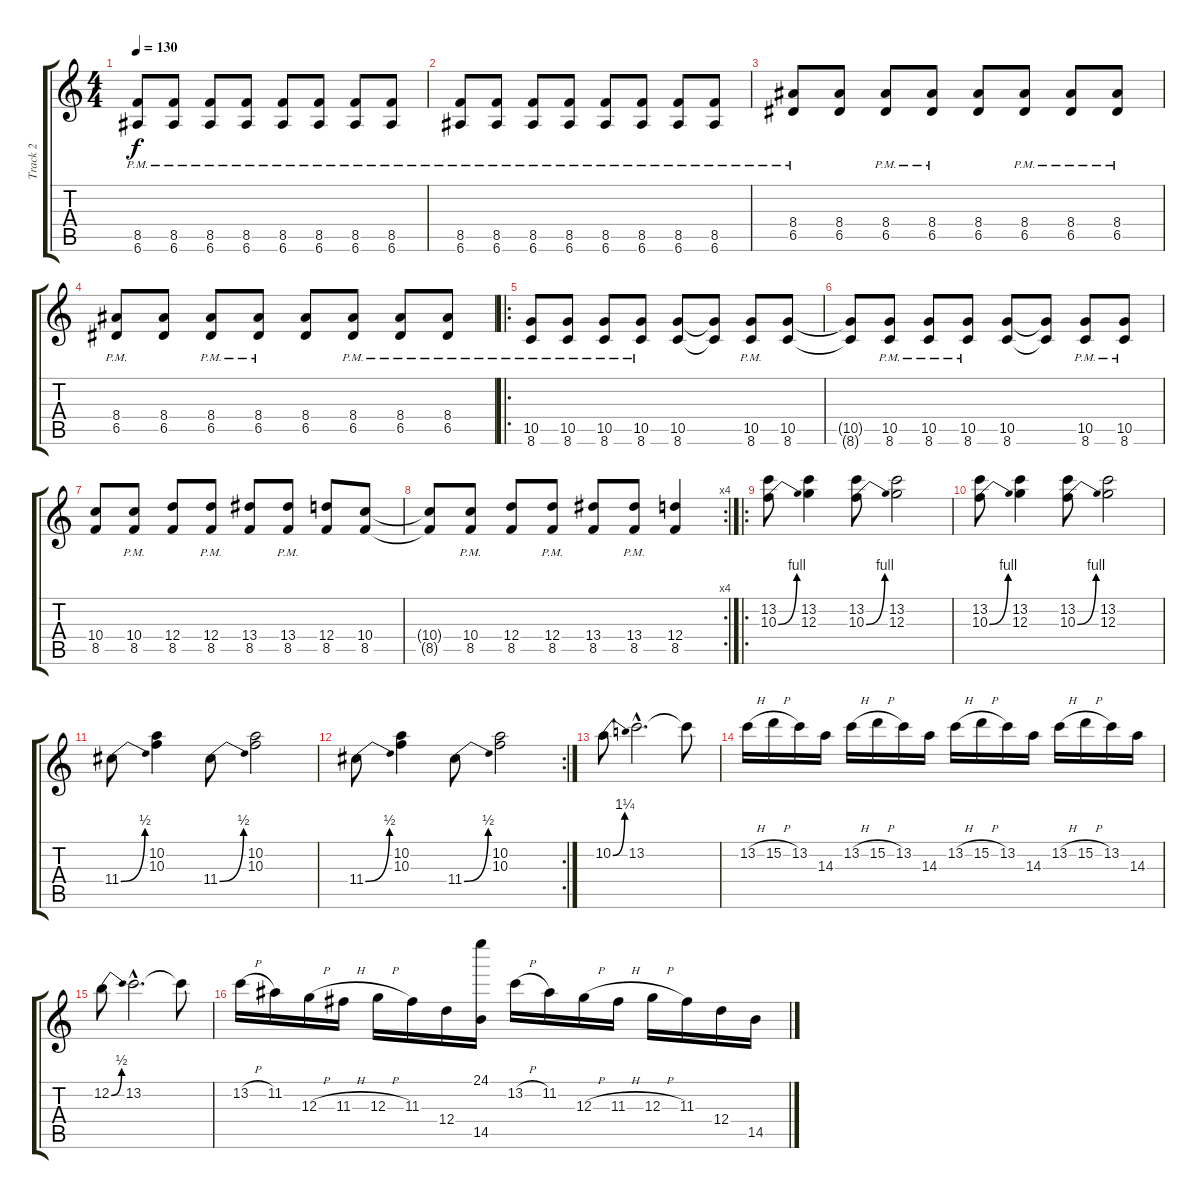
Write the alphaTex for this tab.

\track ("Track 2" "Track 2") {instrument distortionguitar}
\staff {score tabs}
\tuning (E4 B3 G3 D3 A2 E2) {hide}
\ts (4 4)
\tempo 130
\clef g2
\ks c
(8.5{pm} 6.6{pm}).8{dy f} (8.5{pm} 6.6{pm}).8 (8.5{pm} 6.6{pm}).8 (8.5{pm} 6.6{pm}).8 (8.5{pm} 6.6{pm}).8 (8.5{pm} 6.6{pm}).8 (8.5{pm} 6.6{pm}).8 (8.5{pm} 6.6{pm}).8 |
(8.5{pm} 6.6{pm}).8 (8.5{pm} 6.6{pm}).8 (8.5{pm} 6.6{pm}).8 (8.5{pm} 6.6{pm}).8 (8.5{pm} 6.6{pm}).8 (8.5{pm} 6.6{pm}).8 (8.5{pm} 6.6{pm}).8 (8.5{pm} 6.6{pm}).8 |
(8.4{pm} 6.5{pm}).8 (8.4 6.5).8 (8.4{pm} 6.5{pm}).8 (8.4{pm} 6.5{pm}).8 (8.4 6.5).8 (8.4{pm} 6.5{pm}).8 (8.4{pm} 6.5{pm}).8 (8.4{pm} 6.5{pm}).8 |
(8.4{pm} 6.5{pm}).8 (8.4 6.5).8 (8.4{pm} 6.5{pm}).8 (8.4{pm} 6.5{pm}).8 (8.4 6.5).8 (8.4{pm} 6.5{pm}).8 (8.4{pm} 6.5{pm}).8 (8.4{pm} 6.5{pm}).8 |
\ro
(10.5{pm} 8.6{pm}).8 (10.5{pm} 8.6{pm}).8 (10.5{pm} 8.6{pm}).8 (10.5{pm} 8.6{pm}).8 (10.5 8.6).8 (10.5{t} 8.6{t}).8 (10.5{pm} 8.6{pm}).8 (10.5 8.6).8 |
(10.5{t} 8.6{t}).8 (10.5{pm} 8.6{pm}).8 (10.5{pm} 8.6{pm}).8 (10.5{pm} 8.6{pm}).8 (10.5 8.6).8 (10.5{t} 8.6{t}).8 (10.5{pm} 8.6{pm}).8 (10.5{pm} 8.6{pm}).8 |
(10.4 8.5).8 (10.4{pm} 8.5{pm}).8 (12.4 8.5).8 (12.4{pm} 8.5{pm}).8 (13.4 8.5).8 (13.4{pm} 8.5{pm}).8 (12.4 8.5).8 (10.4 8.5).8 |
\rc 4
(10.4{t} 8.5{t}).8 (10.4{pm} 8.5{pm}).8 (12.4 8.5).8 (12.4{pm} 8.5{pm}).8 (13.4 8.5).8 (13.4{pm} 8.5{pm}).8 (12.4 8.5).4 |
\ro
(13.2 10.3{be (bend 0 0 60 4)}).8{instrument distortionguitar} (13.2 12.3).4 (13.2 10.3{be (bend 0 0 60 4)}).8 (13.2 12.3).2 |
(13.2 10.3{be (bend 0 0 60 4)}).8 (13.2 12.3).4 (13.2 10.3{be (bend 0 0 60 4)}).8 (13.2 12.3).2 |
11.4{be (bend 0 0 60 2)}.8 (10.2 10.3).4 11.4{be (bend 0 0 60 2)}.8 (10.2 10.3).2 |
\rc 2
11.4{be (bend 0 0 60 2)}.8 (10.2 10.3).4 11.4{be (bend 0 0 60 2)}.8 (10.2 10.3).2 |
10.2{be (bend 0 0 60 5)}.8 13.2{hac}.2{d} 13.2{t}.8 |
13.2{h}.16 15.2{h}.16 13.2.16 14.3.16 13.2{h}.16 15.2{h}.16 13.2.16 14.3.16 13.2{h}.16 15.2{h}.16 13.2.16 14.3.16 13.2{h}.16 15.2{h}.16 13.2.16 14.3.16 |
12.2{be (bend 0 0 60 2)}.8 13.2{hac}.2{d} 13.2{t}.8 |
13.2{h}.16 11.2.16 12.3{h}.16 11.3{h}.16 12.3{h}.16 11.3.16 12.4.16 (24.1 14.5).16 13.2{h}.16 11.2.16 12.3{h}.16 11.3{h}.16 12.3{h}.16 11.3.16 12.4.16 14.5.16
